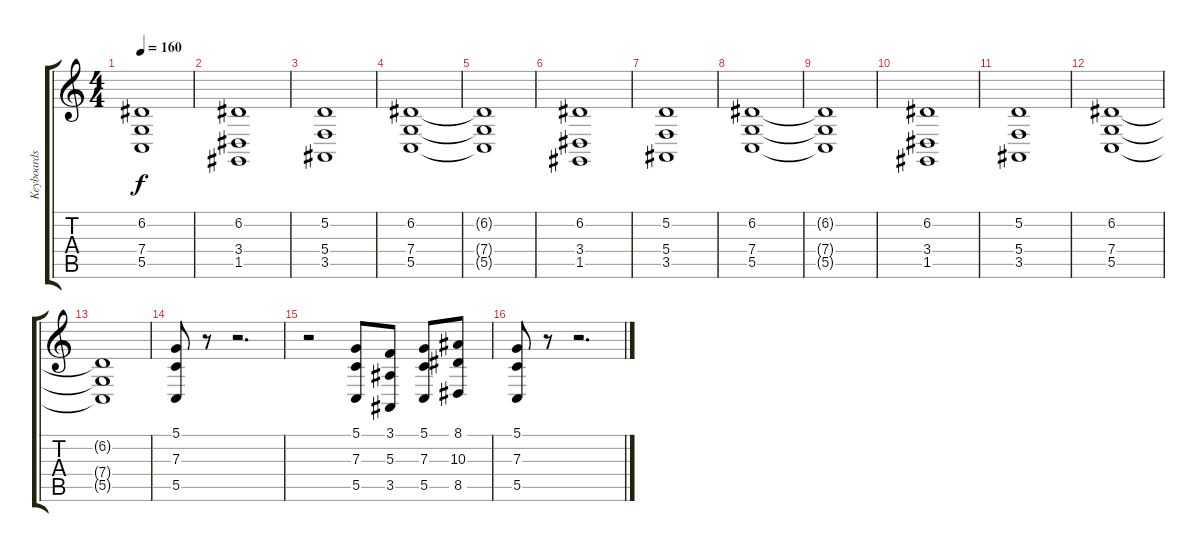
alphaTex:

\track ("Keyboards" "Keyboards") {instrument stringensemble1}
\staff {score tabs}
\tuning (D4 A3 F3 C3 G2 C2) {hide}
\ts (4 4)
\tempo 160
\clef g2
\ks c
(6.2{t} 7.4{t} 5.5{t}).1{dy f} |
(6.2 3.4 1.5).1 |
(5.2 5.4 3.5).1 |
(6.2 7.4 5.5).1 |
(6.2{t} 7.4{t} 5.5{t}).1 |
(6.2 3.4 1.5).1 |
(5.2 5.4 3.5).1 |
(6.2 7.4 5.5).1 |
(6.2{t} 7.4{t} 5.5{t}).1 |
(6.2 3.4 1.5).1 |
(5.2 5.4 3.5).1 |
(6.2 7.4 5.5).1 |
(6.2{t} 7.4{t} 5.5{t}).1 |
(5.1 7.3 5.5).8 r.8 r.2{d} |
r.2 (5.1 7.3 5.5).8 (3.1 5.3 3.5).8 (5.1 7.3 5.5).8 (8.1 10.3 8.5).8 |
(5.1 7.3 5.5).8 r.8 r.2{d}
